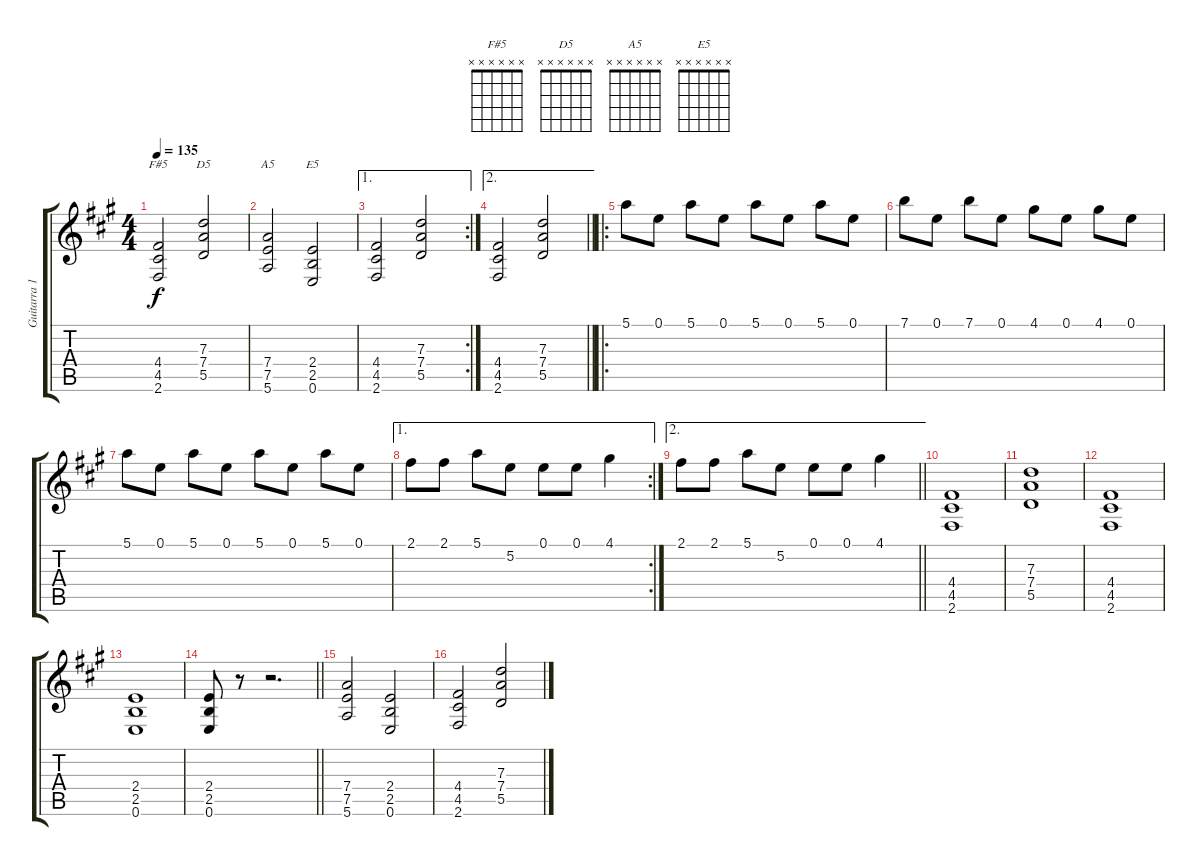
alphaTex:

\track ("Guitarra 1" "Guitarra 1") {instrument electricguitarclean}
\staff {score tabs}
\tuning (E4 B3 G3 D3 A2 E2) {hide}
\chord ("F#5" x x x x x x)
\chord ("D5" x x x x x x)
\chord ("A5" x x x x x x)
\chord ("E5" x x x x x x)
\ts (4 4)
\tempo 135
\clef g2
\ks a
(4.4 4.5 2.6).2{ch "F#5" dy f} (7.3 7.4 5.5).2{ch "D5"} |
(7.4 7.5 5.6).2{ch "A5"} (2.4 2.5 0.6).2{ch "E5"} |
\ae 1
\rc 2
(4.4 4.5 2.6).2 (7.3 7.4 5.5).2 |
\ae 2
\barLineRight lightlight
(4.4 4.5 2.6).2 (7.3 7.4 5.5).2 |
\ro
5.1.8 0.1.8 5.1.8 0.1.8 5.1.8 0.1.8 5.1.8 0.1.8 |
7.1.8 0.1.8 7.1.8 0.1.8 4.1.8 0.1.8 4.1.8 0.1.8 |
5.1.8 0.1.8 5.1.8 0.1.8 5.1.8 0.1.8 5.1.8 0.1.8 |
\ae 1
\rc 2
2.1.8 2.1.8 5.1.8 5.2.8 0.1.8 0.1.8 4.1.4 |
\ae 2
\barLineRight lightlight
2.1.8 2.1.8 5.1.8 5.2.8 0.1.8 0.1.8 4.1.4 |
(4.4 4.5 2.6).1 |
(7.3 7.4 5.5).1 |
(4.4 4.5 2.6).1 |
(2.4 2.5 0.6).1 |
\barLineRight lightlight
(2.4 2.5 0.6).8 r.8 r.2{d} |
(7.4 7.5 5.6).2 (2.4 2.5 0.6).2 |
(4.4 4.5 2.6).2 (7.3 7.4 5.5).2
